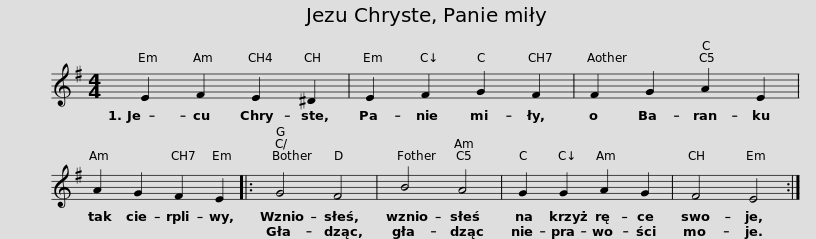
X:1
L:1/8
M:4/4
I:linebreak $
K:G
V:1 treble
V:1
 E2 F2 E2 ^D2 | E2 F2 G2 F2 | F2 G2 A2 E2 | A2 G2 F2 E2 |:$ G4 F4 | %5
 B4 A4 | G2 G2 A2 G2 | F4 E4 :| %8
